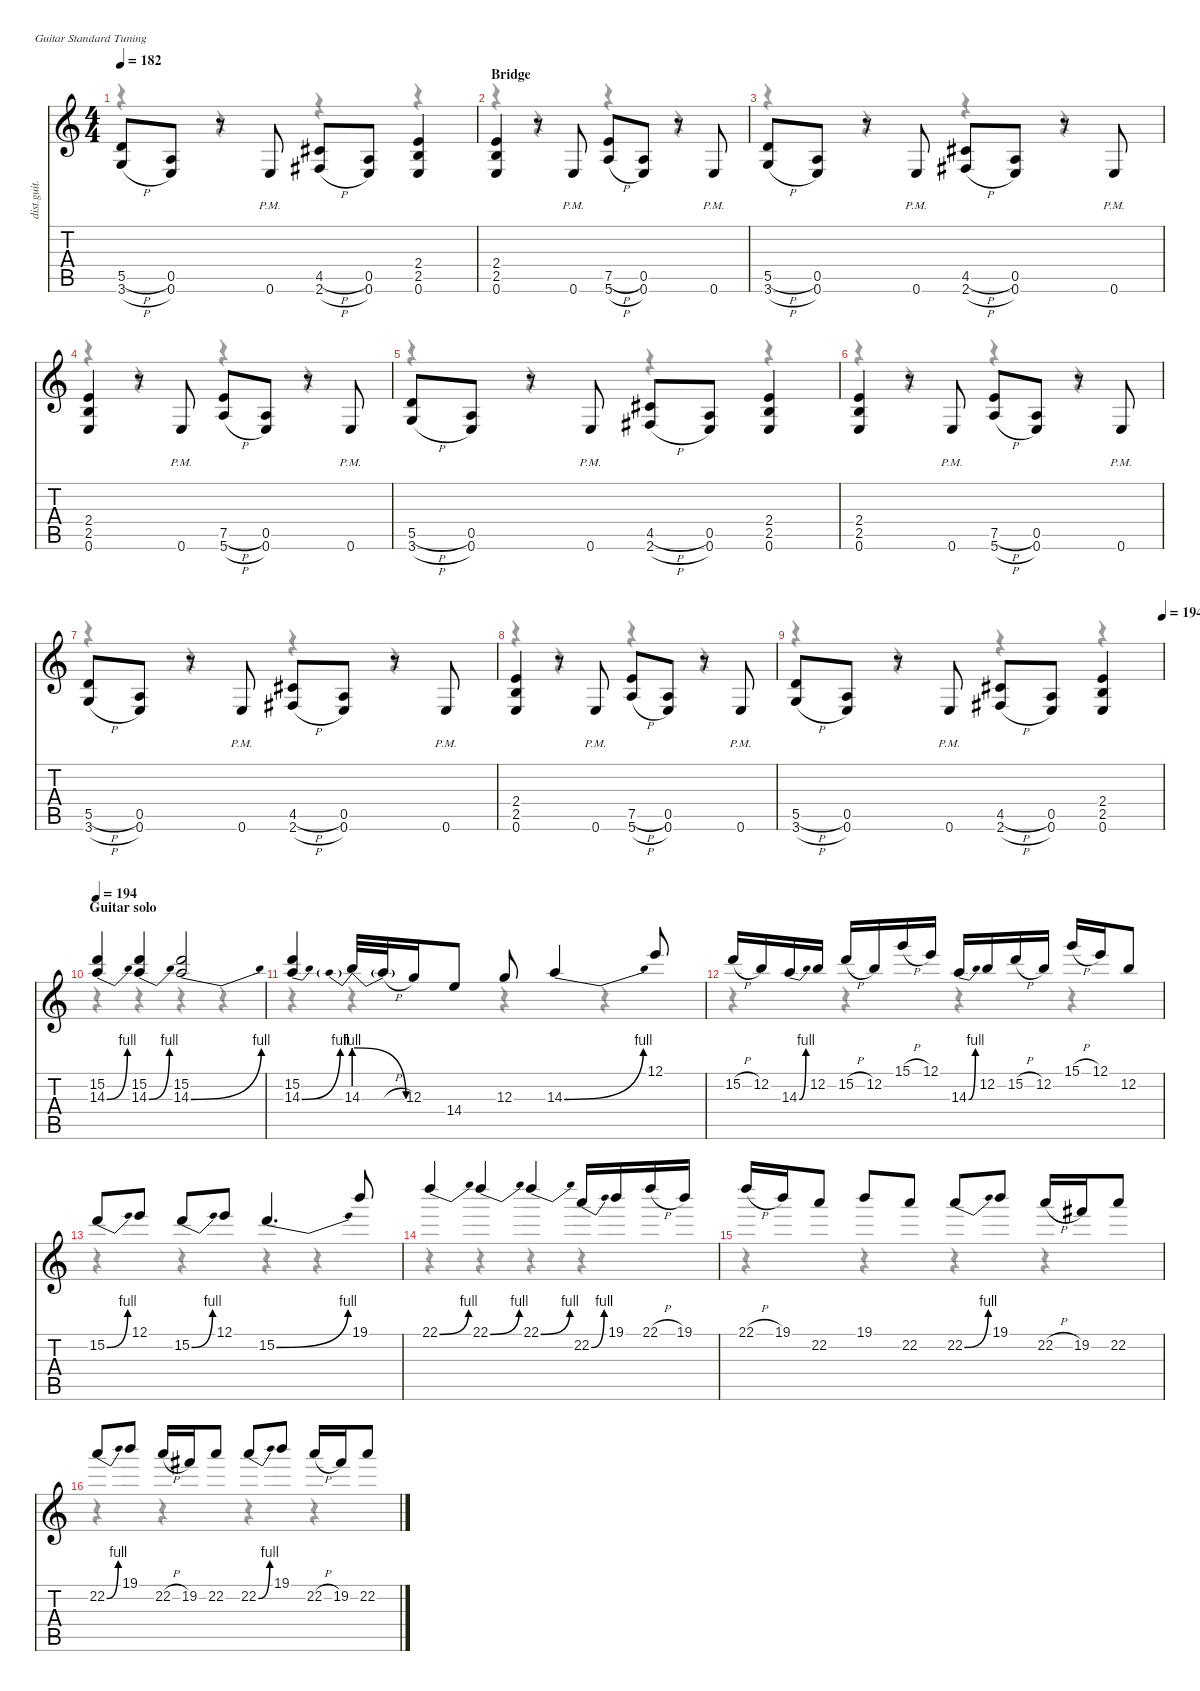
\defaultSystemsLayout 4
\hideDynamics
\bracketExtendMode nobrackets
\otherSystemsTrackNameOrientation horizontal
\track ("Kirk Hammett (Lead Guitar)" "dist.guit.") {instrument distortionguitar}
\staff {score tabs}
\tuning (E4 B3 G3 D3 A2 E2)
\voice
\ts (4 4)
\tempo 182
\clef g2
\ks c
(5.5{h} 3.6{h}).8{dy f beam Up} (0.5 0.6).8{beam Up} r.8{beam Up} 0.6{pm}.8{beam Up} (4.5{h acc #} 2.6{h acc #}).8{beam Up} (0.5 0.6).8{beam Up} (2.4 2.5 0.6).4{beam Up} |
\section ("" "Bridge")
(2.4 2.5 0.6).4{beam Up} r.8{beam Up} 0.6{pm}.8{beam Up} (7.5{h} 5.6{h}).8{beam Up} (0.5 0.6).8{beam Up} r.8{beam Up} 0.6{pm}.8{beam Up} |
(5.5{h} 3.6{h}).8{beam Up} (0.5 0.6).8{beam Up} r.8{beam Up} 0.6{pm}.8{beam Up} (4.5{h acc #} 2.6{h acc #}).8{beam Up} (0.5 0.6).8{beam Up} r.8{beam Up} 0.6{pm}.8{beam Up} |
(2.4 2.5 0.6).4{beam Up} r.8{beam Up} 0.6{pm}.8{beam Up} (7.5{h} 5.6{h}).8{beam Up} (0.5 0.6).8{beam Up} r.8{beam Up} 0.6{pm}.8{beam Up} |
(5.5{h} 3.6{h}).8{beam Up} (0.5 0.6).8{beam Up} r.8{beam Up} 0.6{pm}.8{beam Up} (4.5{h acc #} 2.6{h acc #}).8{beam Up} (0.5 0.6).8{beam Up} (2.4 2.5 0.6).4{beam Up} |
(2.4 2.5 0.6).4{beam Up} r.8{beam Up} 0.6{pm}.8{beam Up} (7.5{h} 5.6{h}).8{beam Up} (0.5 0.6).8{beam Up} r.8{beam Up} 0.6{pm}.8{beam Up} |
(5.5{h} 3.6{h}).8{beam Up} (0.5 0.6).8{beam Up} r.8{beam Up} 0.6{pm}.8{beam Up} (4.5{h acc #} 2.6{h acc #}).8{beam Up} (0.5 0.6).8{beam Up} r.8{beam Up} 0.6{pm}.8{beam Up} |
(2.4 2.5 0.6).4{beam Up} r.8{beam Up} 0.6{pm}.8{beam Up} (7.5{h} 5.6{h}).8{beam Up} (0.5 0.6).8{beam Up} r.8{beam Up} 0.6{pm}.8{beam Up} |
\tempo (194 1)
(5.5{h} 3.6{h}).8{beam Up} (0.5 0.6).8{beam Up} r.8{beam Up} 0.6{pm}.8{beam Up} (4.5{h acc #} 2.6{h acc #}).8{beam Up} (0.5 0.6).8{beam Up} (2.4 2.5 0.6).4{beam Up} |
\section ("" "Guitar solo")
\tempo 194
(15.2 14.3{be (bend 0 0 30 4)}).4{beam Up} (15.2 14.3{be (bend 0 0 30 4)}).4{beam Up} (15.2 14.3{be (bend 0 0 30 4)}).2{beam Up} |
(15.2 14.3{be (bend 0 0 30 4)}).4{beam Up} 14.3{be (prebendrelease 0 4 60 0)}.32{beam Up} 14.3{h t}.32{beam Up} 12.3.16{beam Up} 14.4.8{beam Up} 12.3.8{beam Up} 14.3{be (bend 0 0 30 4)}.4{beam Up} 12.1.8{beam Up} |
15.2{h}.16{beam Up} 12.2.16{beam Up} 14.3{be (bend 0 0 30 4)}.16{beam Up} 12.2.16{beam Up} 15.2{h}.16{beam Up} 12.2.16{beam Up} 15.1{h}.16{beam Up} 12.1.16{beam Up} 14.3{be (bend 0 0 30 4)}.16{beam Up} 12.2.16{beam Up} 15.2{h}.16{beam Up} 12.2.16{beam Up} 15.1{h}.16{beam Up} 12.1.16{beam Up} 12.2.8{beam Up} |
15.2{be (bend 0 0 30 4)}.8{beam Up} 12.1.8{beam Up} 15.2{be (bend 0 0 30 4)}.8{beam Up} 12.1.8{beam Up} 15.2{be (bend 0 0 30 4)}.4{d beam Up} 19.1.8{beam Up} |
22.1{be (bend 0 0 30 4)}.4{beam Up} 22.1{be (bend 0 0 30 4)}.4{beam Up} 22.1{be (bend 0 0 30 4)}.4{beam Up} 22.2{be (bend 0 0 30 4)}.16{beam Up} 19.1.16{beam Up} 22.1{h}.16{beam Up} 19.1.16{beam Up} |
22.1{h}.16{beam Up} 19.1.16{beam Up} 22.2.8{beam Up} 19.1.8{beam Up} 22.2.8{beam Up} 22.2{be (bend 0 0 30 4)}.8{beam Up} 19.1.8{beam Up} 22.2{h}.16{beam Up} 19.2{acc #}.16{beam Up} 22.2.8{beam Up} |
22.2{be (bend 0 0 30 4)}.8{beam Up} 19.1.8{beam Up} 22.2{h}.16{beam Up} 19.2{acc #}.16{beam Up} 22.2.8{beam Up} 22.2{be (bend 0 0 30 4)}.8{beam Up} 19.1.8{beam Up} 22.2{h}.16{beam Up} 19.2{acc #}.16{beam Up} 22.2.8{beam Up}
\voice
\clef g2
\ottava regular
\simile none
\ks c
r.4{dy mf beam Down} r.4{beam Down} r.4{beam Down} r.4{beam Down} |
r.4{beam Down} r.4{beam Down} r.4{beam Down} r.4{beam Down} |
r.4{beam Down} r.4{beam Down} r.4{beam Down} r.4{beam Down} |
r.4{beam Down} r.4{beam Down} r.4{beam Down} r.4{beam Down} |
r.4{beam Down} r.4{beam Down} r.4{beam Down} r.4{beam Down} |
r.4{beam Down} r.4{beam Down} r.4{beam Down} r.4{beam Down} |
r.4{beam Down} r.4{beam Down} r.4{beam Down} r.4{beam Down} |
r.4{beam Down} r.4{beam Down} r.4{beam Down} r.4{beam Down} |
r.4{beam Down} r.4{beam Down} r.4{beam Down} r.4{beam Down} |
r.4{beam Down} r.4{beam Down} r.4{beam Down} r.4{beam Down} |
r.4{beam Down} r.4{beam Down} r.4{beam Down} r.4{beam Down} |
r.4{beam Down} r.4{beam Down} r.4{beam Down} r.4{beam Down} |
r.4{beam Down} r.4{beam Down} r.4{beam Down} r.4{beam Down} |
r.4{beam Down} r.4{beam Down} r.4{beam Down} r.4{beam Down} |
r.4{beam Down} r.4{beam Down} r.4{beam Down} r.4{beam Down} |
r.4{beam Down} r.4{beam Down} r.4{beam Down} r.4{beam Down}
